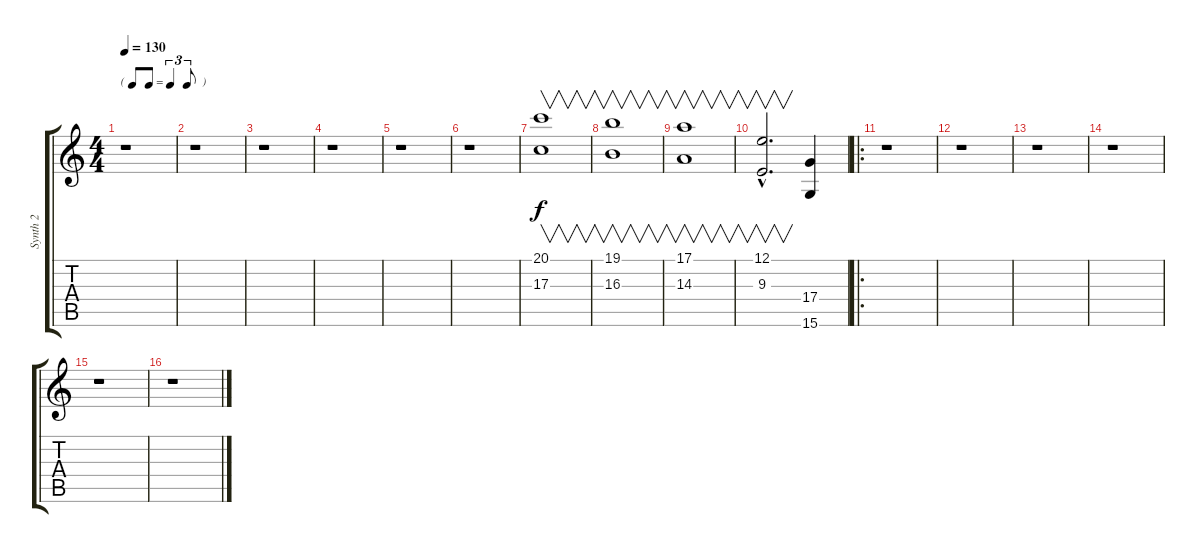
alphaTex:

\track ("Synth 2" "Synth 2") {instrument musicbox}
\staff {score tabs}
\tuning (E4 B3 G3 D3 A2 E2) {hide}
\ts (4 4)
\tf triplet8th
\tempo 130
\clef g2
\ks c
r.1{dy f} |
r.1 |
r.1 |
r.1 |
r.1 |
r.1 |
(20.1 17.3).1{v} |
(19.1 16.3).1{v} |
(17.1 14.3).1{v} |
(12.1{hac} 9.3{hac}).2{v d} (17.4 15.6).4 |
\ro
r.1 |
r.1 |
r.1 |
r.1 |
r.1 |
r.1
